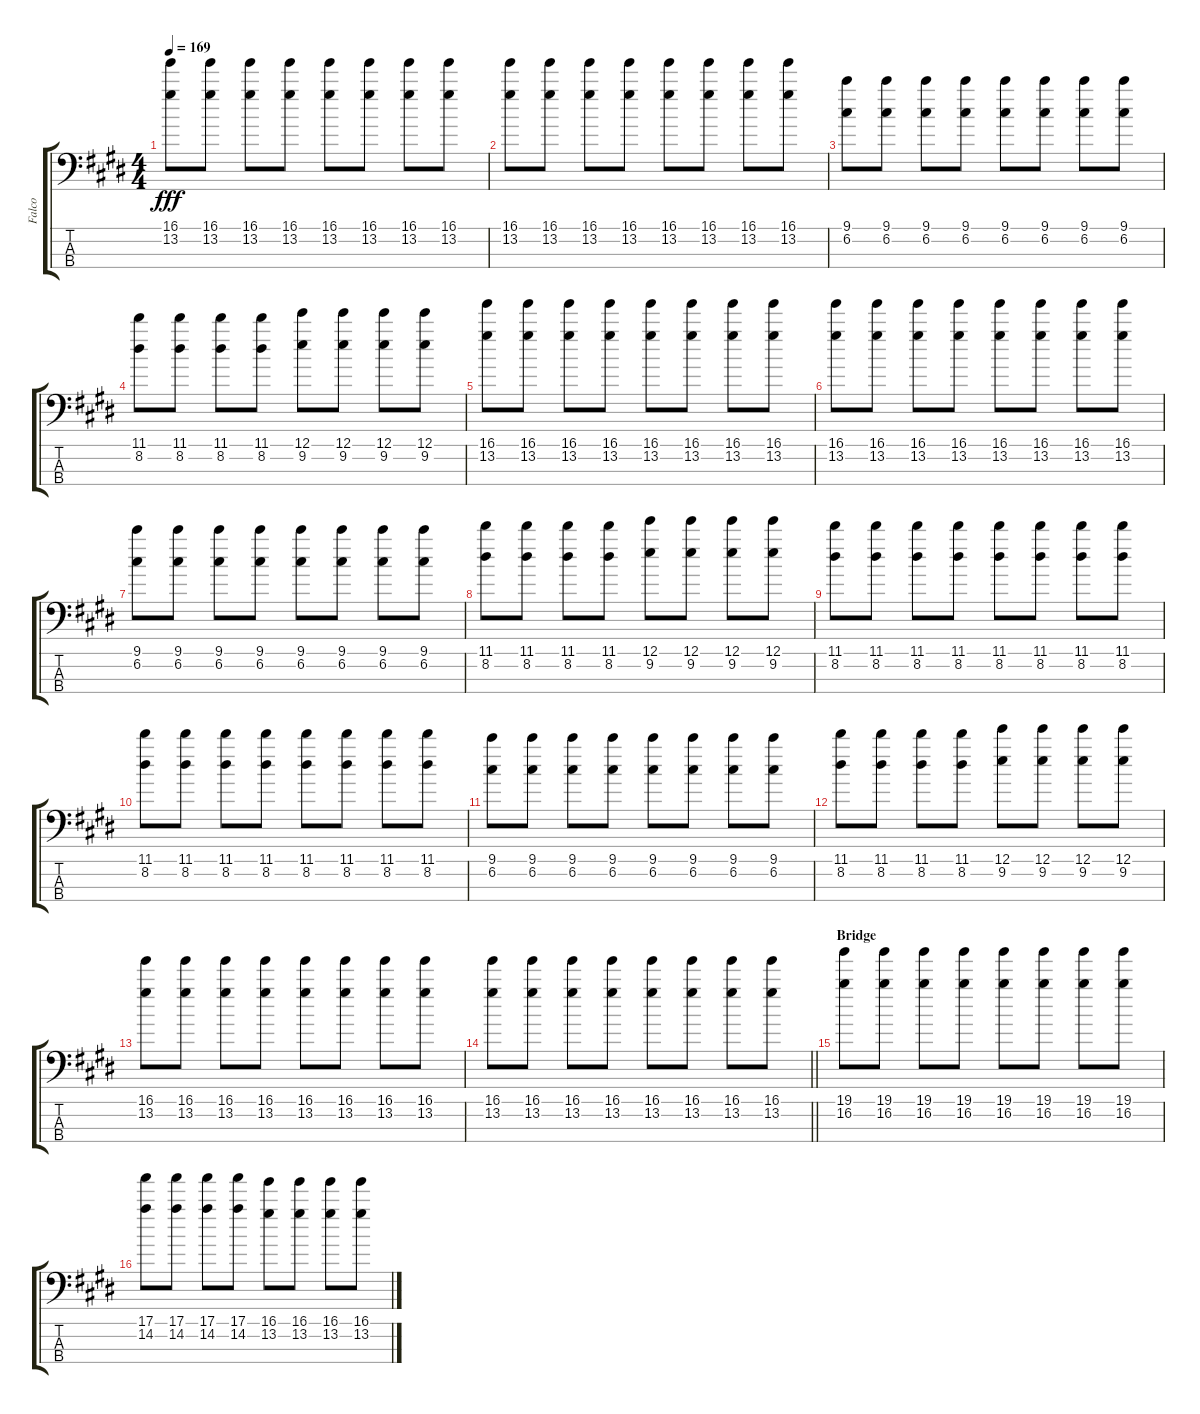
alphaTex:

\track ("Falco" "Falco") {instrument electricguitarclean}
\staff {score tabs}
\tuning (E4 G3 A2 A1) {hide}
\ts (4 4)
\tempo 169
\clef f4
\ks c#minor
(16.1 13.2).8{dy fff} (16.1 13.2).8 (16.1 13.2).8 (16.1 13.2).8 (16.1 13.2).8 (16.1 13.2).8 (16.1 13.2).8 (16.1 13.2).8 |
(16.1 13.2).8 (16.1 13.2).8 (16.1 13.2).8 (16.1 13.2).8 (16.1 13.2).8 (16.1 13.2).8 (16.1 13.2).8 (16.1 13.2).8 |
(9.1 6.2).8 (9.1 6.2).8 (9.1 6.2).8 (9.1 6.2).8 (9.1 6.2).8 (9.1 6.2).8 (9.1 6.2).8 (9.1 6.2).8 |
(11.1 8.2).8 (11.1 8.2).8 (11.1 8.2).8 (11.1 8.2).8 (12.1 9.2).8 (12.1 9.2).8 (12.1 9.2).8 (12.1 9.2).8 |
(16.1 13.2).8 (16.1 13.2).8 (16.1 13.2).8 (16.1 13.2).8 (16.1 13.2).8 (16.1 13.2).8 (16.1 13.2).8 (16.1 13.2).8 |
(16.1 13.2).8 (16.1 13.2).8 (16.1 13.2).8 (16.1 13.2).8 (16.1 13.2).8 (16.1 13.2).8 (16.1 13.2).8 (16.1 13.2).8 |
(9.1 6.2).8 (9.1 6.2).8 (9.1 6.2).8 (9.1 6.2).8 (9.1 6.2).8 (9.1 6.2).8 (9.1 6.2).8 (9.1 6.2).8 |
(11.1 8.2).8 (11.1 8.2).8 (11.1 8.2).8 (11.1 8.2).8 (12.1 9.2).8 (12.1 9.2).8 (12.1 9.2).8 (12.1 9.2).8 |
(11.1 8.2).8 (11.1 8.2).8 (11.1 8.2).8 (11.1 8.2).8 (11.1 8.2).8 (11.1 8.2).8 (11.1 8.2).8 (11.1 8.2).8 |
(11.1 8.2).8 (11.1 8.2).8 (11.1 8.2).8 (11.1 8.2).8 (11.1 8.2).8 (11.1 8.2).8 (11.1 8.2).8 (11.1 8.2).8 |
(9.1 6.2).8 (9.1 6.2).8 (9.1 6.2).8 (9.1 6.2).8 (9.1 6.2).8 (9.1 6.2).8 (9.1 6.2).8 (9.1 6.2).8 |
(11.1 8.2).8 (11.1 8.2).8 (11.1 8.2).8 (11.1 8.2).8 (12.1 9.2).8 (12.1 9.2).8 (12.1 9.2).8 (12.1 9.2).8 |
(16.1 13.2).8 (16.1 13.2).8 (16.1 13.2).8 (16.1 13.2).8 (16.1 13.2).8 (16.1 13.2).8 (16.1 13.2).8 (16.1 13.2).8 |
\barLineRight lightlight
(16.1 13.2).8 (16.1 13.2).8 (16.1 13.2).8 (16.1 13.2).8 (16.1 13.2).8 (16.1 13.2).8 (16.1 13.2).8 (16.1 13.2).8 |
\section ("" "Bridge")
(19.1 16.2).8 (19.1 16.2).8 (19.1 16.2).8 (19.1 16.2).8 (19.1 16.2).8 (19.1 16.2).8 (19.1 16.2).8 (19.1 16.2).8 |
(17.1 14.2).8 (17.1 14.2).8 (17.1 14.2).8 (17.1 14.2).8 (16.1 13.2).8 (16.1 13.2).8 (16.1 13.2).8 (16.1 13.2).8
